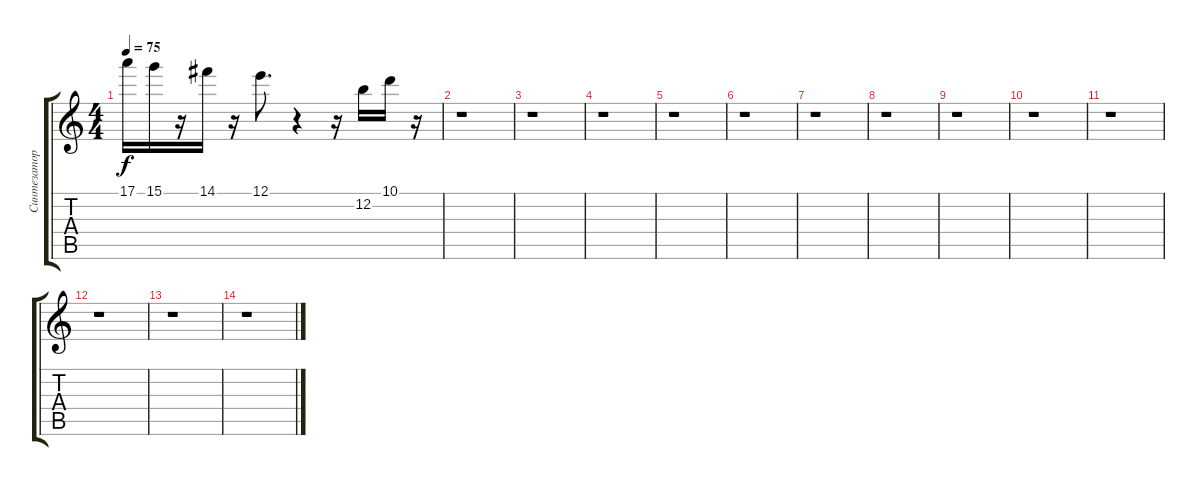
\track ("Синтезатор" "Синтезатор") {instrument synthbass1}
\staff {score tabs}
\tuning (E4 B3 G3 D3 A2 E2) {hide}
\ts (4 4)
\tempo 75
\clef g2
\ks c
17.1.16{dy f} 15.1.16 r.16 14.1.16 r.16 12.1.8{d} r.4 r.16 12.2.16 10.1.16 r.16 |
r.1 |
r.1 |
r.1 |
r.1 |
r.1 |
r.1 |
r.1 |
r.1 |
r.1 |
r.1 |
r.1 |
r.1 |
r.1
